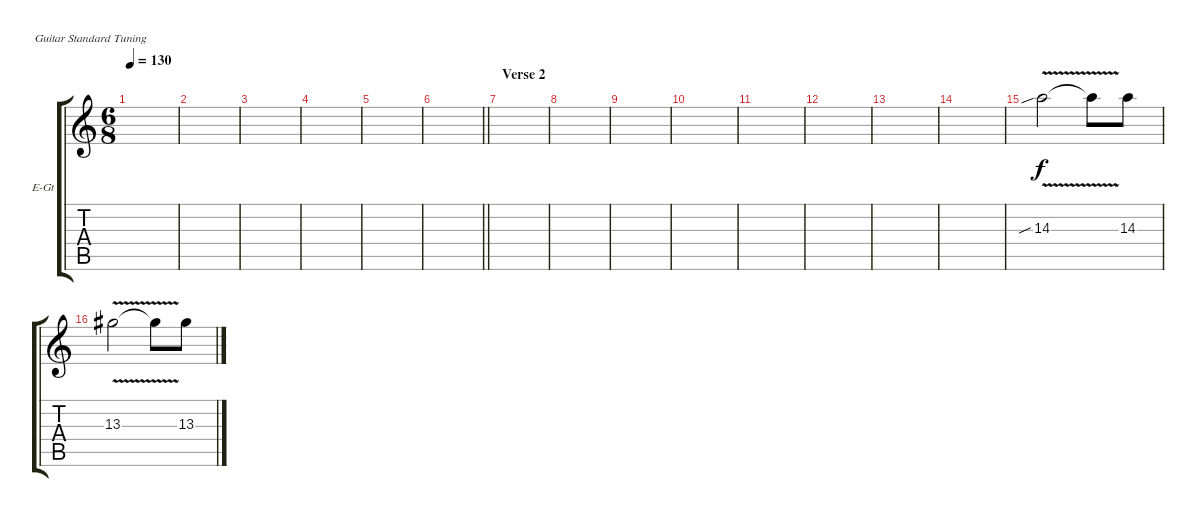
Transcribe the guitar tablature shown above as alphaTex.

\bracketExtendMode groupsimilarinstruments
\firstSystemTrackNameOrientation horizontal
\otherSystemsTrackNameOrientation horizontal
\track ("guitar solo (Rodion Kravkl)" "E-Gt") {instrument electricguitarclean}
\staff {score tabs}
\tuning (E4 B3 G3 D3 A2 E2)
\ts (6 8)
\tempo 130
\clef g2
\scale
0.333333
\ks aminor
|
\scale
0.333333 |
\scale
0.333333 |
\scale
0.333333 |
\scale
0.333333 |
\scale
0.333333
\barLineRight lightlight
|
\section ("" "Verse 2")
\scale
0.333333 |
\scale
0.333333 |
\scale
0.333333 |
\scale
0.333333 |
\scale
0.333333 |
\scale
0.333333 |
\scale
0.333333 |
\scale
0.333333 |
\scale
0.333333 14.3{v sib}.2 14.3{t}.8 14.3.8 |
\scale
0.333333 13.3{v}.2 13.3{t}.8 13.3.8
